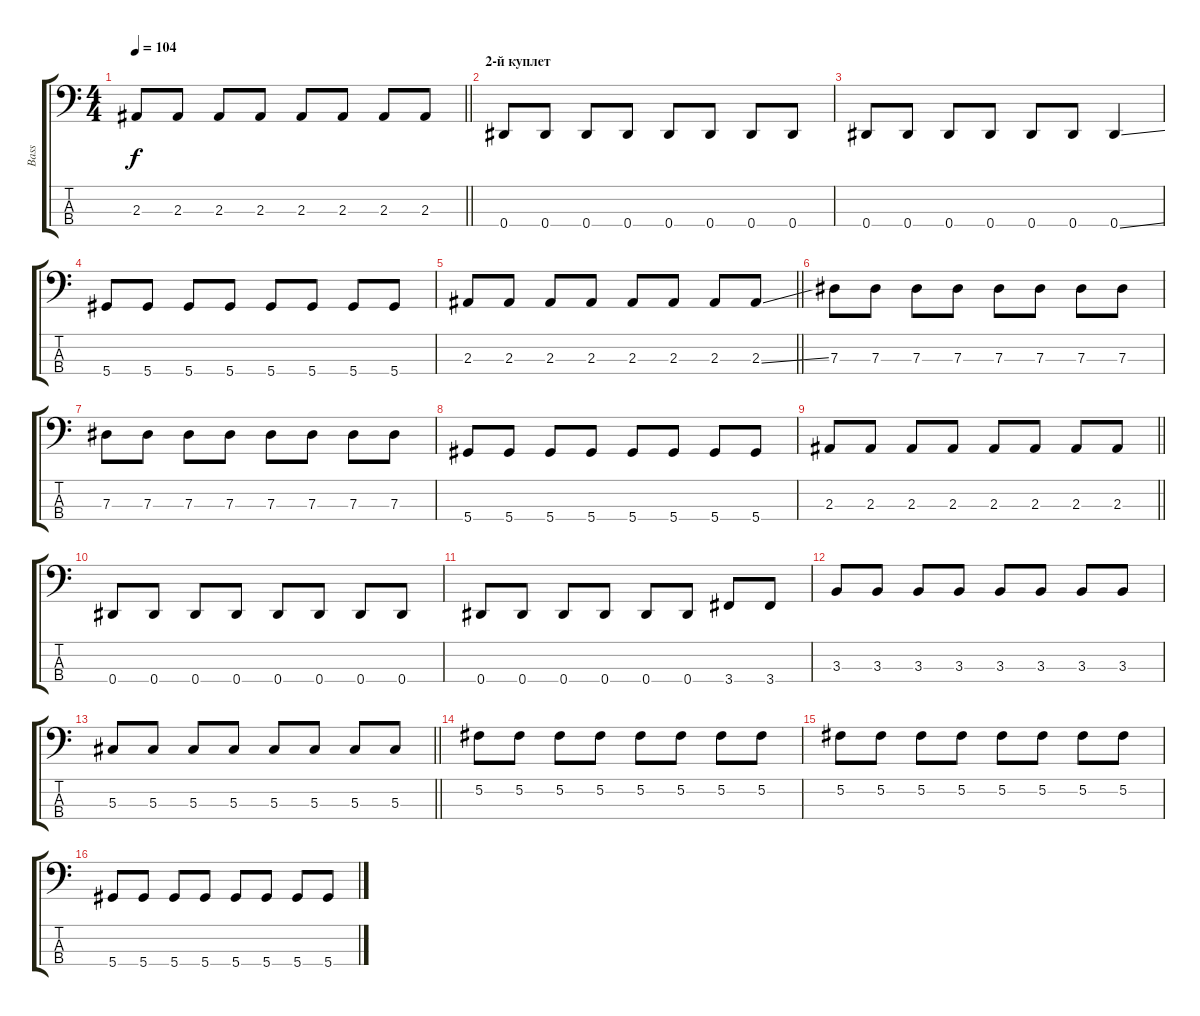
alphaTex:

\track ("Bass" "Bass") {instrument electricbassfinger}
\staff {score tabs}
\tuning (Gb2 Db2 Ab1 Eb1) {hide}
\ts (4 4)
\tempo 104
\clef f4
\barLineRight lightlight
\ks c
2.3.8{dy f} 2.3.8 2.3.8 2.3.8 2.3.8 2.3.8 2.3.8 2.3.8 |
\section ("" "2-й куплет")
0.4.8 0.4.8 0.4.8 0.4.8 0.4.8 0.4.8 0.4.8 0.4.8 |
0.4.8 0.4.8 0.4.8 0.4.8 0.4.8 0.4.8 0.4{ss}.4 |
5.4.8 5.4.8 5.4.8 5.4.8 5.4.8 5.4.8 5.4.8 5.4.8 |
\barLineRight lightlight
2.3.8 2.3.8 2.3.8 2.3.8 2.3.8 2.3.8 2.3.8 2.3{ss}.8 |
\section ("" "")
7.3.8 7.3.8 7.3.8 7.3.8 7.3.8 7.3.8 7.3.8 7.3.8 |
7.3.8 7.3.8 7.3.8 7.3.8 7.3.8 7.3.8 7.3.8 7.3.8 |
5.4.8 5.4.8 5.4.8 5.4.8 5.4.8 5.4.8 5.4.8 5.4.8 |
\barLineRight lightlight
2.3.8 2.3.8 2.3.8 2.3.8 2.3.8 2.3.8 2.3.8 2.3.8 |
\section ("" "")
0.4.8 0.4.8 0.4.8 0.4.8 0.4.8 0.4.8 0.4.8 0.4.8 |
0.4.8 0.4.8 0.4.8 0.4.8 0.4.8 0.4.8 3.4.8 3.4.8 |
3.3.8 3.3.8 3.3.8 3.3.8 3.3.8 3.3.8 3.3.8 3.3.8 |
\barLineRight lightlight
5.3.8 5.3.8 5.3.8 5.3.8 5.3.8 5.3.8 5.3.8 5.3.8 |
\section ("" "")
5.2.8 5.2.8 5.2.8 5.2.8 5.2.8 5.2.8 5.2.8 5.2.8 |
5.2.8 5.2.8 5.2.8 5.2.8 5.2.8 5.2.8 5.2.8 5.2.8 |
5.4.8 5.4.8 5.4.8 5.4.8 5.4.8 5.4.8 5.4.8 5.4.8
